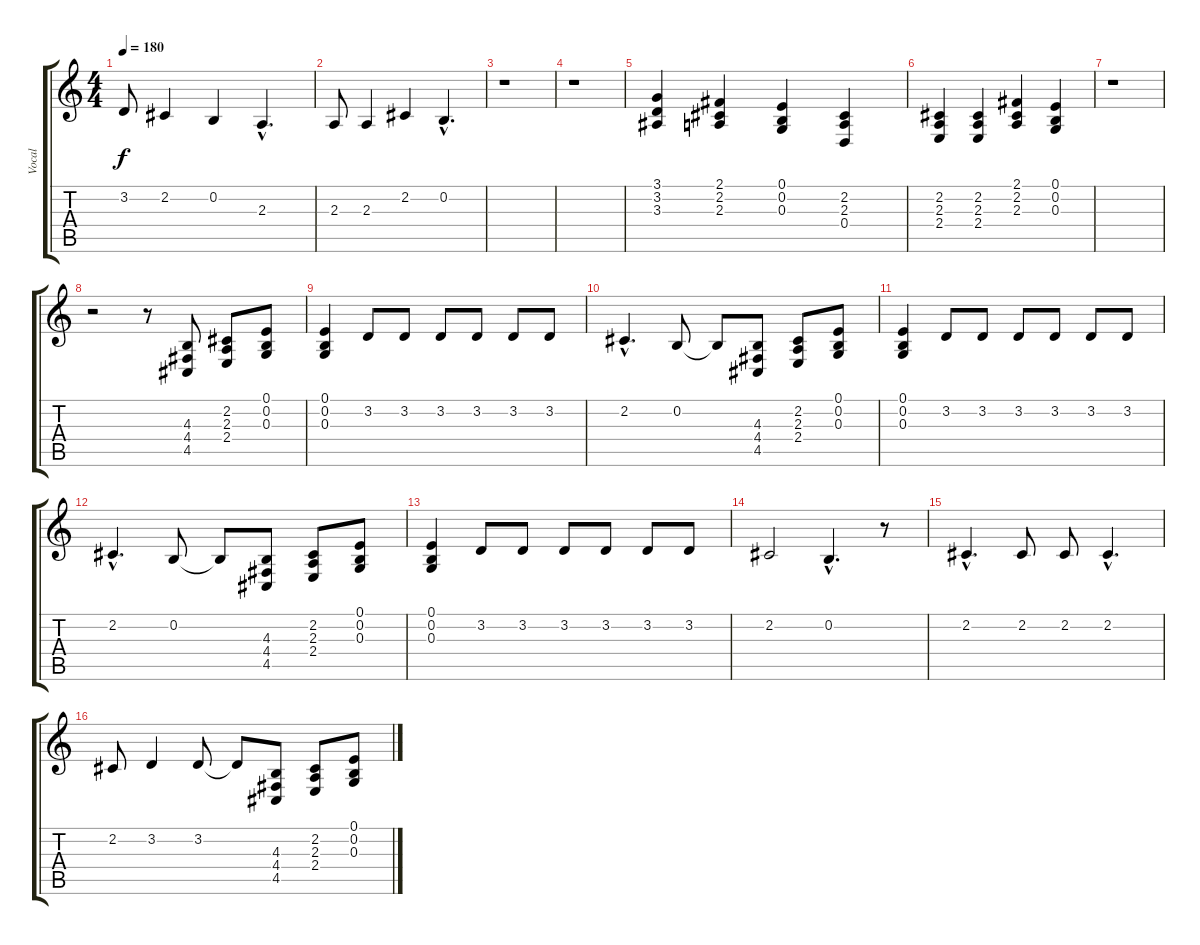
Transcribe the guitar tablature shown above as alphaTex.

\track ("Vocal" "Vocal") {instrument honkytonkpiano}
\staff {score tabs}
\tuning (E4 B3 G3 D3 A2 E2) {hide}
\ts (4 4)
\tempo 180
\clef g2
\ks c
3.2.8{dy f} 2.2.4 0.2.4 2.3{hac}.4{d} |
2.3.8 2.3.4 2.2.4 0.2{hac}.4{d} |
r.1 |
r.1 |
(3.1 3.2 3.3).4 (2.1 2.2 2.3).4 (0.1 0.2 0.3).4 (2.2 2.3 0.4).4 |
(2.2 2.3 2.4).4 (2.2 2.3 2.4).4 (2.1 2.2 2.3).4 (0.1 0.2 0.3).4 |
r.1 |
r.2 r.8 (4.3 4.4 4.5).8 (2.2 2.3 2.4).8 (0.1 0.2 0.3).8 |
(0.1 0.2 0.3).4 3.2.8 3.2.8 3.2.8 3.2.8 3.2.8 3.2.8 |
2.2{hac}.4{d} 0.2.8 0.2{t}.8 (4.3 4.4 4.5).8 (2.2 2.3 2.4).8 (0.1 0.2 0.3).8 |
(0.1 0.2 0.3).4 3.2.8 3.2.8 3.2.8 3.2.8 3.2.8 3.2.8 |
2.2{hac}.4{d} 0.2.8 0.2{t}.8 (4.3 4.4 4.5).8 (2.2 2.3 2.4).8 (0.1 0.2 0.3).8 |
(0.1 0.2 0.3).4 3.2.8 3.2.8 3.2.8 3.2.8 3.2.8 3.2.8 |
2.2.2 0.2{hac}.4{d} r.8 |
2.2{hac}.4{d} 2.2.8 2.2.8 2.2{hac}.4{d} |
2.2.8 3.2.4 3.2.8 3.2{t}.8 (4.3 4.4 4.5).8 (2.2 2.3 2.4).8 (0.1 0.2 0.3).8
